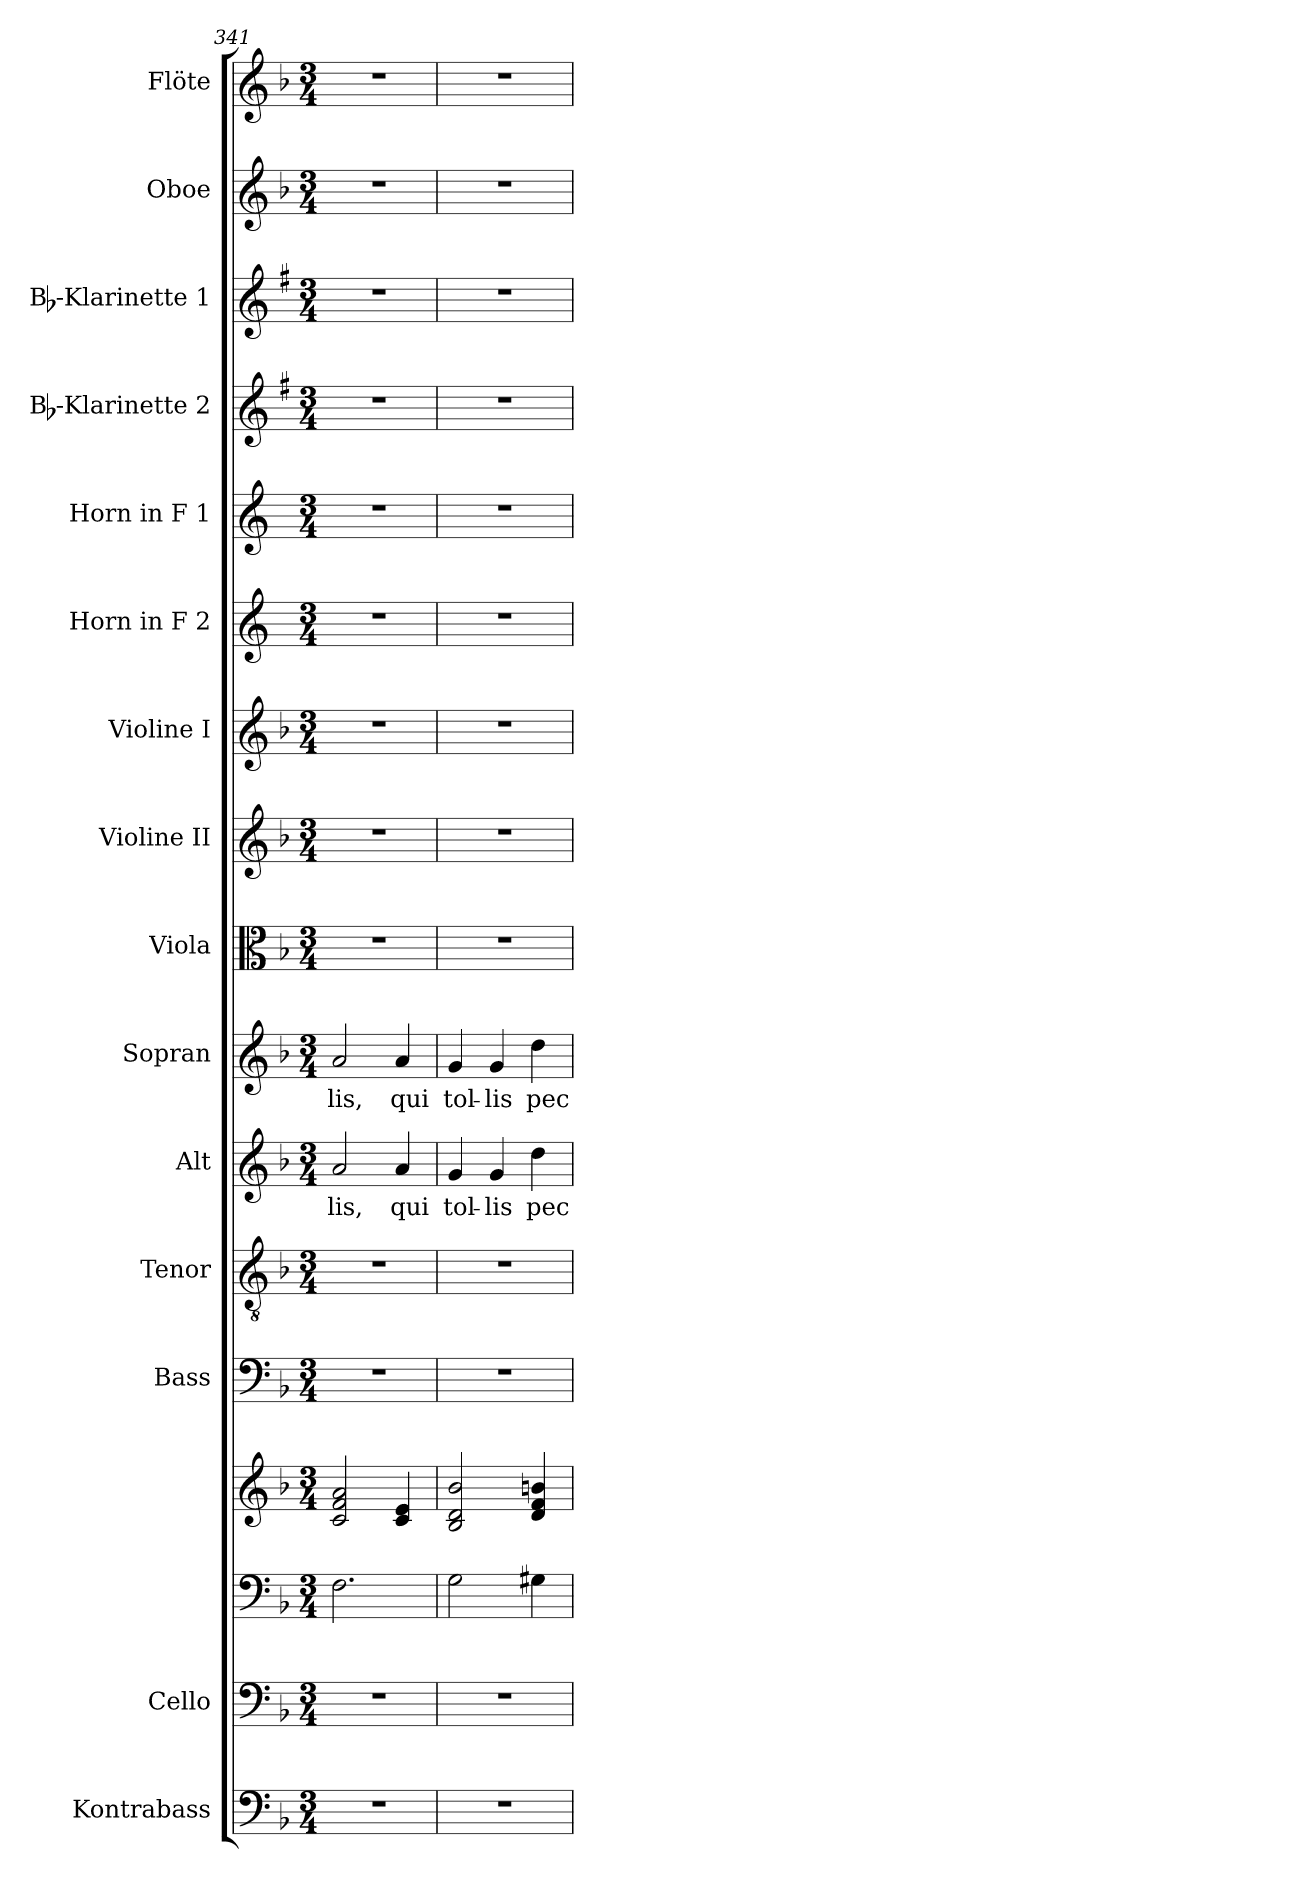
**kern	**kern	**kern	**kern	**kern	**kern	**kern	**text	**kern	**text	**kern	**kern	**kern	**kern	**kern	**kern	**kern	**kern	**kern
*part16	*part15	*part14	*part14	*part13	*part12	*part11	*part11	*part10	*part10	*part9	*part8	*part7	*part6	*part5	*part4	*part3	*part2	*part1
*staff17	*staff16	*staff15	*staff14	*staff13	*staff12	*staff11	*staff11	*staff10	*staff10	*staff9	*staff8	*staff7	*staff6	*staff5	*staff4	*staff3	*staff2	*staff1
*I"Kontrabass	*I"Cello	*	*	*I"Bass	*I"Tenor	*I"Alt	*	*I"Sopran	*	*I"Viola	*I"Violine II	*I"Violine I	*I"Horn in F 2	*I"Horn in F 1	*I"Bb-Klarinette 2	*I"Bb-Klarinette 1	*I"Oboe	*I"Flöte
*I'Kb.	*	*	*	*I'B.	*I'T.	*I'A.	*	*I'S.	*	*I'Vla.	*I'Vl. II	*I'Vl. I	*	*	*I'Bb Kl. 2	*I'Bb Kl. 1	*I'Ob.	*I'Fl.
*clefF4	*clefF4	*clefF4	*clefG2	*clefF4	*clefGv2	*clefG2	*	*clefG2	*	*clefC3	*clefG2	*clefG2	*clefG2	*clefG2	*clefG2	*clefG2	*clefG2	*clefG2
*ITrd7c12	*	*	*	*	*	*	*	*	*	*	*	*	*ITrd4c7	*ITrd4c7	*ITrd1c2	*ITrd1c2	*	*
*k[b-]	*k[b-]	*k[b-]	*k[b-]	*k[b-]	*k[b-]	*k[b-]	*	*k[b-]	*	*k[b-]	*k[b-]	*k[b-]	*k[b-]	*k[b-]	*k[b-]	*k[b-]	*k[b-]	*k[b-]
*F:	*F:	*F:	*F:	*F:	*F:	*F:	*	*F:	*	*F:	*F:	*F:	*F:	*F:	*F:	*F:	*F:	*F:
*M3/4	*M3/4	*M3/4	*M3/4	*M3/4	*M3/4	*M3/4	*	*M3/4	*	*M3/4	*M3/4	*M3/4	*M3/4	*M3/4	*M3/4	*M3/4	*M3/4	*M3/4
=341	=341	=341	=341	=341	=341	=341	=341	=341	=341	=341	=341	=341	=341	=341	=341	=341	=341	=341
!	!	!	!	!	!	!	!LO:LY:b	!	!LO:LY:b	!	!	!	!	!	!	!	!	!
2.r	2.r	2.F\	2c/ 2f/ 2a/	2.r	2.r	2a/	-lis,	2a/	-lis,	2.r	2.r	2.r	2.r	2.r	2.r	2.r	2.r	2.r
!	!	!	!	!	!	!	!LO:LY:b	!	!LO:LY:b	!	!	!	!	!	!	!	!	!
.	.	.	4c/ 4e/	.	.	4a/	qui	4a/	qui	.	.	.	.	.	.	.	.	.
=342	=342	=342	=342	=342	=342	=342	=342	=342	=342	=342	=342	=342	=342	=342	=342	=342	=342	=342
!	!	!	!	!	!	!	!LO:LY:b	!	!LO:LY:b	!	!	!	!	!	!	!	!	!
2.r	2.r	2G\	2B-/ 2d/ 2b-/	2.r	2.r	4g/	tol-	4g/	tol-	2.r	2.r	2.r	2.r	2.r	2.r	2.r	2.r	2.r
!	!	!	!	!	!	!	!LO:LY:b	!	!LO:LY:b	!	!	!	!	!	!	!	!	!
.	.	.	.	.	.	4g/	-lis	4g/	-lis	.	.	.	.	.	.	.	.	.
!	!	!	!	!	!	!	!LO:LY:b	!	!LO:LY:b	!	!	!	!	!	!	!	!	!
.	.	4G#X\	4d/ 4f/ 4bn/	.	.	4dd\	pec-	4dd\	pec-	.	.	.	.	.	.	.	.	.
=	=	=	=	=	=	=	=	=	=	=	=	=	=	=	=	=	=	=
*-	*-	*-	*-	*-	*-	*-	*-	*-	*-	*-	*-	*-	*-	*-	*-	*-	*-	*-
